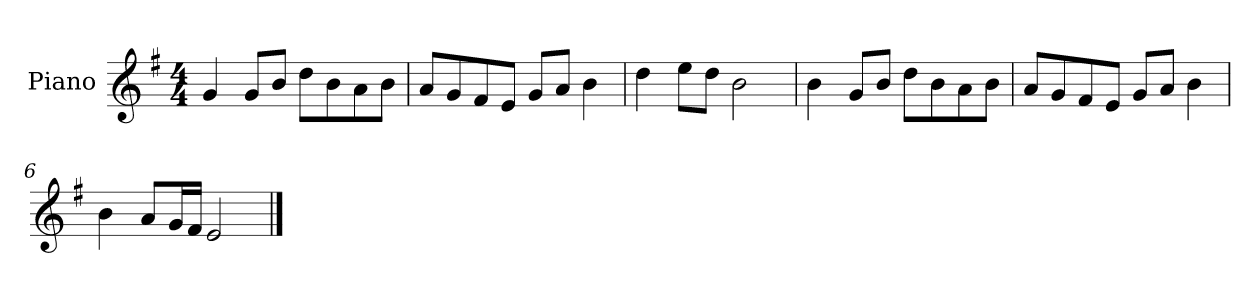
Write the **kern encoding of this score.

**kern
*part1
*staff1
*I"Piano
*I'P-no
*clefG2
*k[f#]
*M4/4
*MM90
=1
4g/
8g/L
8b/J
8dd\L
8b\
8a\
8b\J
=2
8a/L
8g/
8f#/
8e/J
8g/L
8a/J
4b\
=3
4dd\
8ee\L
8dd\J
2b\
=4
4b\
8g/L
8b/J
8dd\L
8b\
8a\
8b\J
=5
8a/L
8g/
8f#/
8e/J
8g/L
8a/J
4b\
=6
4b\
8a/L
16g/L
16f#/JJ
2e/
==
*-
